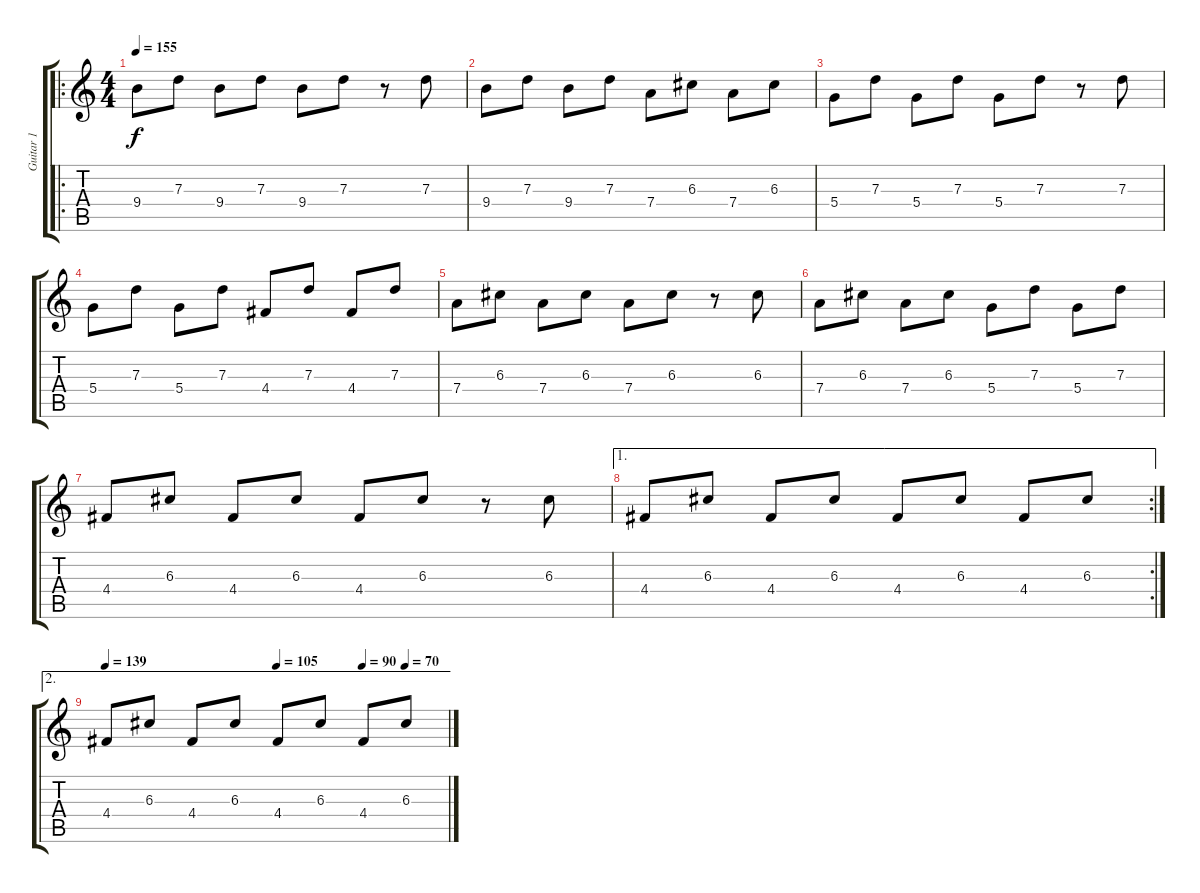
\track ("Guitar 1" "Guitar 1") {instrument electricguitarmuted}
\staff {score tabs}
\tuning (E4 B3 G3 D3 A2 E2) {hide}
\ro
\ts (4 4)
\tempo 155
\clef g2
\ks c
9.4.8{dy f} 7.3.8 9.4.8 7.3.8 9.4.8 7.3.8 r.8 7.3.8 |
9.4.8 7.3.8 9.4.8 7.3.8 7.4.8 6.3.8 7.4.8 6.3.8 |
5.4.8 7.3.8 5.4.8 7.3.8 5.4.8 7.3.8 r.8 7.3.8 |
5.4.8 7.3.8 5.4.8 7.3.8 4.4.8 7.3.8 4.4.8 7.3.8 |
7.4.8 6.3.8 7.4.8 6.3.8 7.4.8 6.3.8 r.8 6.3.8 |
7.4.8 6.3.8 7.4.8 6.3.8 5.4.8 7.3.8 5.4.8 7.3.8 |
4.4.8 6.3.8 4.4.8 6.3.8 4.4.8 6.3.8 r.8 6.3.8 |
\ae 1
\rc 2
4.4.8 6.3.8 4.4.8 6.3.8 4.4.8 6.3.8 4.4.8 6.3.8 |
\ae 2
\tempo (90 0.75)
\tempo (70 0.875)
\tempo (105 0.5)
\tempo 139
4.4.8 6.3.8 4.4.8 6.3.8 4.4.8 6.3.8 4.4.8 6.3.8
